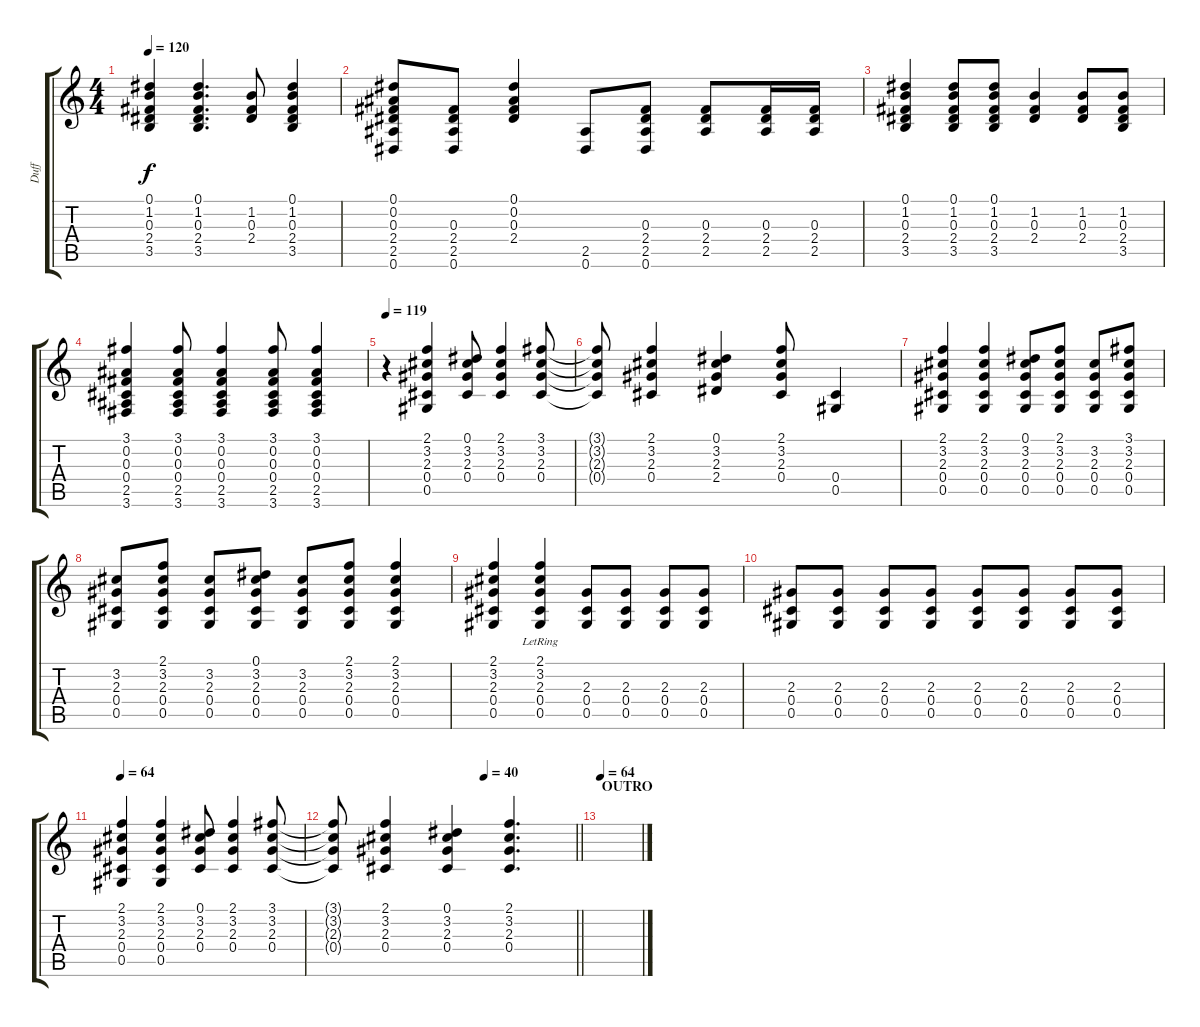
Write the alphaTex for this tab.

\track ("Duff" "Duff") {instrument acousticguitarsteel}
\staff {score tabs}
\tuning (Eb4 Bb3 Gb3 Db3 Ab2 Eb2) {hide}
\ts (4 4)
\tempo 120
\clef g2
\ks c
(0.1 1.2 0.3 2.4 3.5).4{dy f} (0.1 1.2 0.3 2.4 3.5).4{d} (1.2 0.3 2.4).8 (0.1 1.2 0.3 2.4 3.5).4 |
(0.1 0.2 0.3 2.4 2.5 0.6).8 (0.3 2.4 2.5 0.6).8 (0.1 0.2 0.3 2.4).4 (2.5 0.6).8 (0.3 2.4 2.5 0.6).8 (0.3 2.4 2.5).8 (0.3 2.4 2.5).16 (0.3 2.4 2.5).16 |
(0.1 1.2 0.3 2.4 3.5).4 (0.1 1.2 0.3 2.4 3.5).8 (0.1 1.2 0.3 2.4 3.5).8 (1.2 0.3 2.4).4 (1.2 0.3 2.4).8 (1.2 0.3 2.4 3.5).8 |
(3.1 0.2 0.3 0.4 2.5 3.6).4 (3.1 0.2 0.3 0.4 2.5 3.6).8 (3.1 0.2 0.3 0.4 2.5 3.6).4 (3.1 0.2 0.3 0.4 2.5 3.6).8 (3.1 0.2 0.3 0.4 2.5 3.6).4 |
\tempo 119
r.4 (2.1 3.2 2.3 0.4 0.5).4 (0.1 3.2 2.3 0.4).8 (2.1 3.2 2.3 0.4).4 (3.1 3.2 2.3 0.4).8 |
(3.1{t} 3.2{t} 2.3{t} 0.4{t}).8 (2.1 3.2 2.3 0.4).4 (0.1 3.2 2.3 2.4).4 (2.1 3.2 2.3 0.4).8 (0.4 0.5).4 |
(2.1 3.2 2.3 0.4 0.5).4 (2.1 3.2 2.3 0.4 0.5).4 (0.1 3.2 2.3 0.4 0.5).8 (2.1 3.2 2.3 0.4 0.5).8 (3.2 2.3 0.4 0.5).8 (3.1 3.2 2.3 0.4 0.5).8 |
(3.2 2.3 0.4 0.5).8 (2.1 3.2 2.3 0.4 0.5).8 (3.2 2.3 0.4 0.5).8 (0.1 3.2 2.3 0.4 0.5).8 (3.2 2.3 0.4 0.5).8 (2.1 3.2 2.3 0.4 0.5).8 (2.1 3.2 2.3 0.4 0.5).4 |
(2.1 3.2 2.3 0.4 0.5).4 (2.1 3.2{lr} 2.3 0.4 0.5).4 (2.3 0.4 0.5).8 (2.3 0.4 0.5).8 (2.3 0.4 0.5).8 (2.3 0.4 0.5).8 |
(2.3 0.4 0.5).8 (2.3 0.4 0.5).8 (2.3 0.4 0.5).8 (2.3 0.4 0.5).8 (2.3 0.4 0.5).8 (2.3 0.4 0.5).8 (2.3 0.4 0.5).8 (2.3 0.4 0.5).8 |
\tempo 64
(2.1 3.2 2.3 0.4 0.5).4 (2.1 3.2 2.3 0.4 0.5).4 (0.1 3.2 2.3 0.4).8 (2.1 3.2 2.3 0.4).4 (3.1 3.2 2.3 0.4).8 |
\tempo (40 0.625)
\barLineRight lightlight
(3.1{t} 3.2{t} 2.3{t} 0.4{t}).8 (2.1 3.2 2.3 0.4).4 (0.1 3.2 2.3 0.4).4 (2.1 3.2 2.3 0.4).4{d} |
\section ("" "OUTRO")
\tempo 62
\tempo 64
